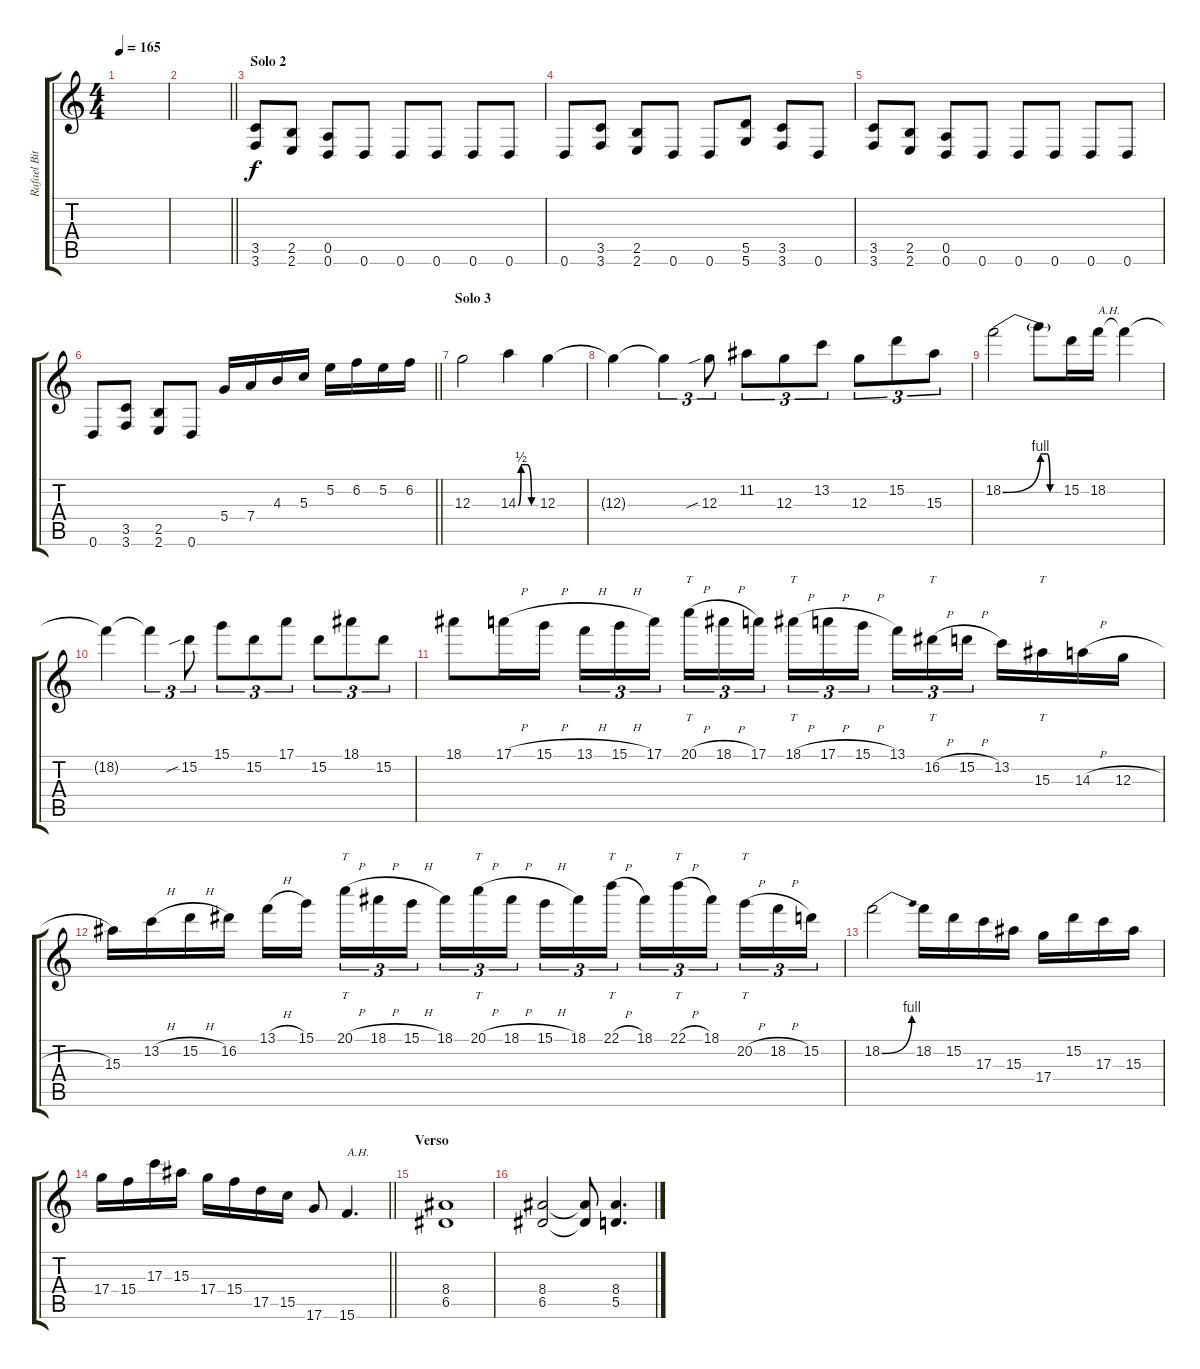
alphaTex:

\track ("Rafael Bittencourt" "Rafael Bit") {instrument distortionguitar}
\staff {score tabs}
\tuning (E4 B3 G3 D3 A2 D2) {hide}
\ts (4 4)
\tempo 165
\clef g2
\ks c
|
\barLineRight lightlight
|
\section ("" "Solo 2")
(3.5 3.6).8{instrument distortionguitar} (2.5 2.6).8 (0.5 0.6).8 0.6.8 0.6.8 0.6.8 0.6.8 0.6.8 |
0.6.8 (3.5 3.6).8 (2.5 2.6).8 0.6.8 0.6.8 (5.5 5.6).8 (3.5 3.6).8 0.6.8 |
(3.5 3.6).8 (2.5 2.6).8 (0.5 0.6).8 0.6.8 0.6.8 0.6.8 0.6.8 0.6.8 |
\barLineRight lightlight
0.6.8 (3.5 3.6).8 (2.5 2.6).8 0.6.8 5.4.16 7.4.16 4.3.16 5.3.16 5.2.16 6.2.16 5.2.16 6.2.16 |
\section ("" "Solo 3")
12.3.2{instrument overdrivenguitar} 14.3{be (custom 0 0 10 2 20 2 30 2 45 0 60 0)}.4 12.3.4 |
12.3{t}.4 12.3{t}.4{tu (3 2)} 12.3{sib}.8{tu (3 2)} 11.2.8{tu (3 2)} 12.3.8{tu (3 2)} 13.2.8{tu (3 2)} 12.3.8{tu (3 2)} 15.2.8{tu (3 2)} 15.3.8{tu (3 2)} |
18.2{be (bend 0 0 60 4)}.2 18.2{be (custom 0 4 10 4 20 4 30 0 60 0) t}.8 15.2.16 18.2.16{txt "A.H." instrument guitarharmonics} 18.2{t}.4 |
18.2{t}.4 18.2{t}.4{tu (3 2) instrument distortionguitar} 15.2{sib}.8{tu (3 2)} 15.1.8{tu (3 2)} 15.2.8{tu (3 2)} 17.1.8{tu (3 2)} 15.2.8{tu (3 2)} 18.1.8{tu (3 2)} 15.2.8{tu (3 2)} |
18.1.8 17.1{h}.16 15.1{h}.16 13.1{h}.16{tu (3 2)} 15.1{h}.16{tu (3 2)} 17.1.16{tu (3 2) beam splitsecondary} 20.1{h}.16{tt tu (3 2)} 18.1{h}.16{tu (3 2)} 17.1.16{tu (3 2)} 18.1{h}.16{tt tu (3 2)} 17.1{h}.16{tu (3 2)} 15.1{h}.16{tu (3 2) beam splitsecondary} 13.1.16{tu (3 2)} 16.2{h}.16{tt tu (3 2)} 15.2{h}.16{tu (3 2)} 13.2.16 15.3.16{tt} 14.3{h}.16 12.3{h}.16 |
15.3.16 13.2{h}.16 15.2{h}.16 16.2.16 13.1{h}.16 15.1.16{beam splitsecondary} 20.1{h}.16{tt tu (3 2)} 18.1{h}.16{tu (3 2)} 15.1{h}.16{tu (3 2)} 18.1.16{tu (3 2)} 20.1{h}.16{tt tu (3 2)} 18.1{h}.16{tu (3 2) beam splitsecondary} 15.1{h}.16{tu (3 2)} 18.1.16{tu (3 2)} 22.1{h}.16{tt tu (3 2)} 18.1.16{tu (3 2)} 22.1{h}.16{tt tu (3 2)} 18.1.16{tu (3 2) beam splitsecondary} 20.2{h}.16{tt tu (3 2)} 18.2{h}.16{tu (3 2)} 15.2.16{tu (3 2)} |
18.2{be (bend 0 0 60 4)}.2 18.2.16 15.2.16 17.3.16 15.3.16 17.4.16 15.2.16 17.3.16 15.3.16 |
\barLineRight lightlight
17.4.16 15.4.16 17.3.16 15.3.16 17.4.16 15.4.16 17.5.16 15.5.16 17.6.8 15.6.4{d txt "A.H." instrument guitarharmonics} |
\section ("" "Verso")
(8.4 6.5).1{instrument distortionguitar} |
(8.4 6.5).2 (8.4{t} 6.5{t}).8 (8.4 5.5).4{d}
